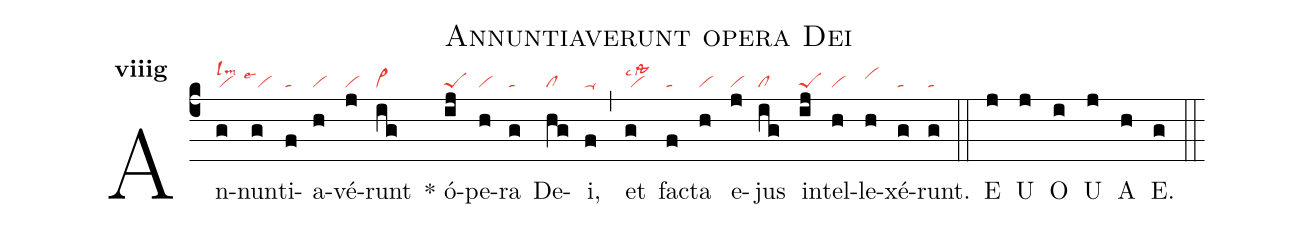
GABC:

name:Annuntiaverunt opera Dei;
office-part:an;
mode:8g;
nabc-lines:1;
%%
initial-style: 1;
name: Annuntiaverunt opera Dei;
mode: 8;
office-part: Antiphona;
annotation: Ant.;
annotation: viii g;
nabc-lines: 1;
%%
(c4) An(g|vilslm2)nun(g|``vilse1)ti(f|ta)a(h|vi)vé(j|vi)runt(ig|vi>) <sp>*</sp> ó(ij|peS)pe(h|vi)ra(g|ta) De(hg|cl)i,(f|ta-) (,) et(g|vilsc2lssta2) fac(f|ta)ta(h|vi) e(j|vi)jus(ig|cl) in(ij|peS)tel(h|vi)le(h|vihi)xé(g|ta)runt.(g|ta) (::)
<eu>E(j) U(j) O(i) U(j) A(h) E.(g) </eu>(::)
